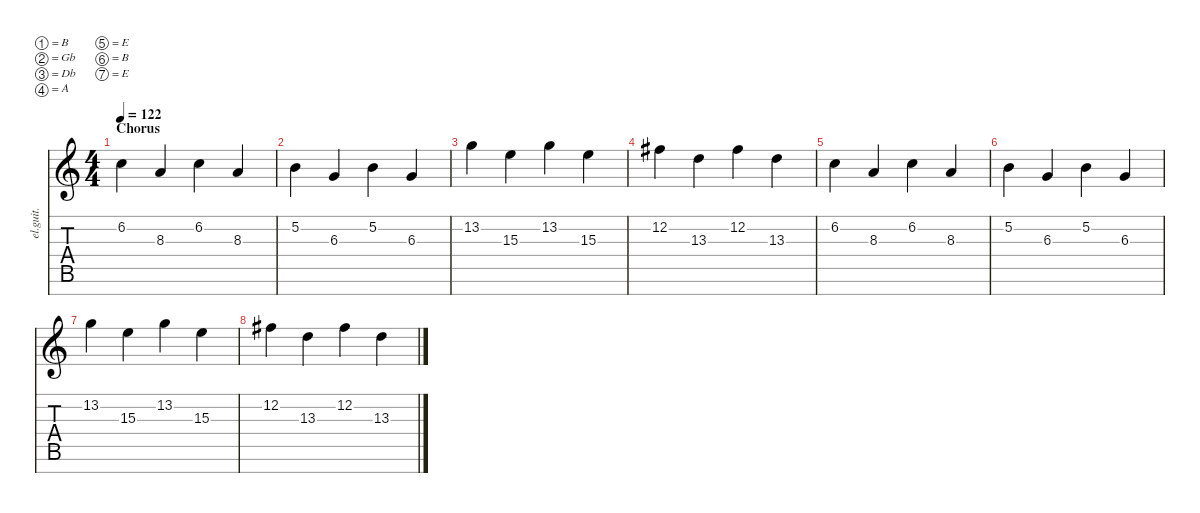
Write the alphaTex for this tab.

\defaultSystemsLayout 4
\hideDynamics
\bracketExtendMode nobrackets
\track ("Clean" "el.guit.") {instrument distortionguitar}
\staff {score tabs}
\tuning (B3 Gb3 Db3 A2 E2 B1 E1)
\ts (4 4)
\section ("" "Chorus")
\tempo 122
\clef g2
\ks c
6.2.4{dy mf} 8.3.4 6.2.4 8.3.4 |
5.2.4 6.3.4 5.2.4 6.3.4 |
13.2.4 15.3.4 13.2.4 15.3.4 |
12.2{acc #}.4 13.3.4 12.2{acc #}.4 13.3.4 |
6.2.4 8.3.4 6.2.4 8.3.4 |
5.2.4 6.3.4 5.2.4 6.3.4 |
13.2.4 15.3.4 13.2.4 15.3.4 |
12.2{acc #}.4 13.3.4 12.2{acc #}.4 13.3.4
